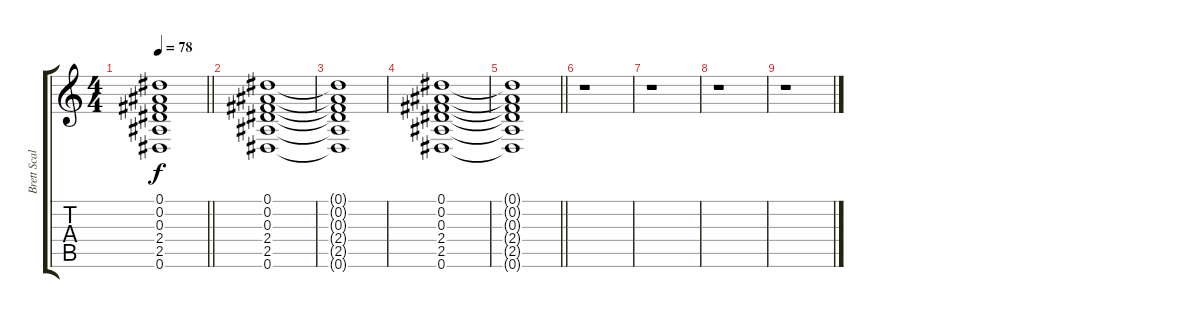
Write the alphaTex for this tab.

\track ("Brett Scallions (Rhythm Guitar)" "Brett Scal") {instrument distortionguitar}
\staff {score tabs}
\tuning (Eb4 Bb3 Gb3 Db3 Ab2 Eb2) {hide}
\ts (4 4)
\tempo 78
\clef g2
\barLineRight lightlight
\ks c
(0.1{t} 0.2{t} 0.3{t} 2.4{t} 2.5{t} 0.6{t}).1{dy f} |
(0.1 0.2 0.3 2.4 2.5 0.6).1{volume 0} |
(0.1{t} 0.2{t} 0.3{t} 2.4{t} 2.5{t} 0.6{t}).1 |
(0.1 0.2 0.3 2.4 2.5 0.6).1 |
\barLineRight lightlight
(0.1{t} 0.2{t} 0.3{t} 2.4{t} 2.5{t} 0.6{t}).1 |
r.1 |
r.1 |
r.1 |
r.1
